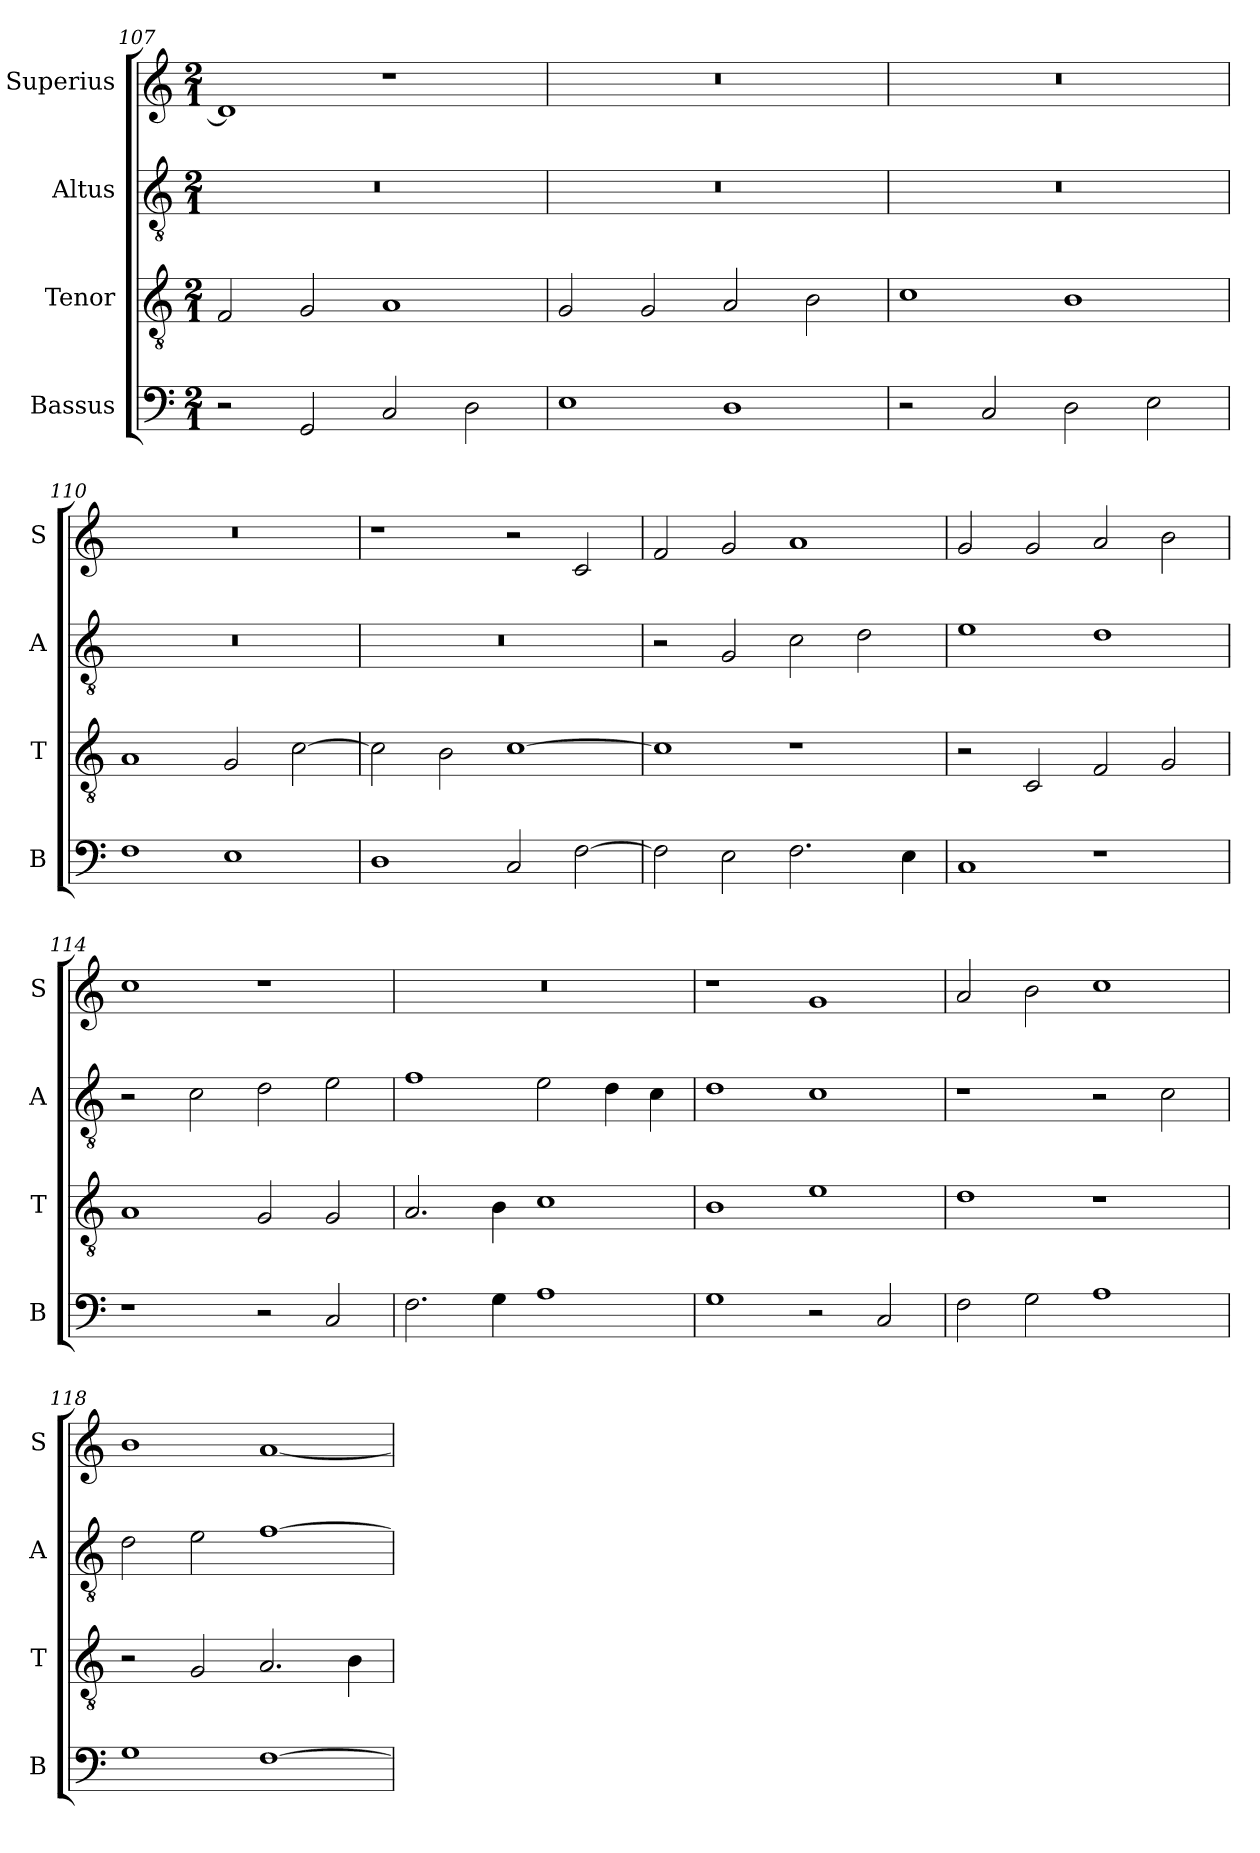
**kern	**kern	**kern	**kern
*part4	*part3	*part2	*part1
*staff4	*staff3	*staff2	*staff1
*I"Bassus	*I"Tenor	*I"Altus	*I"Superius
*I'B	*I'T	*I'A	*I'S
*clefF4	*clefGv2	*clefGv2	*clefG2
*k[]	*k[]	*k[]	*k[]
*C:	*C:	*C:	*C:
*M2/1	*M2/1	*M2/1	*M2/1
=107	=107	=107	=107
2r	2F	0r	1d]
2GG	2G	.	.
2C	1A	.	1r
2D	.	.	.
=108	=108	=108	=108
1E	2G	0r	0r
.	2G	.	.
1D	2A	.	.
.	2B	.	.
=109	=109	=109	=109
2r	1c	0r	0r
2C	.	.	.
2D	1B	.	.
2E	.	.	.
=110	=110	=110	=110
1F	1A	0r	0r
1E	2G	.	.
.	[2c	.	.
=111	=111	=111	=111
1D	2c]	0r	1r
.	2B	.	.
2C	[1c	.	2r
[2F	.	.	2c
=112	=112	=112	=112
2F]	1c]	2r	2f
2E	.	2G	2g
2.F	1r	2c	1a
.	.	2d	.
4E	.	.	.
=113	=113	=113	=113
1C	2r	1e	2g
.	2C	.	2g
1r	2F	1d	2a
.	2G	.	2b
=114	=114	=114	=114
1r	1A	2r	1cc
.	.	2c	.
2r	2G	2d	1r
2C	2G	2e	.
=115	=115	=115	=115
2.F	2.A	1f	0r
4G	4B	.	.
1A	1c	2e	.
.	.	4d	.
.	.	4c	.
=116	=116	=116	=116
1G	1B	1d	1r
2r	1e	1c	1g
2C	.	.	.
=117	=117	=117	=117
2F	1d	1r	2a
2G	.	.	2b
1A	1r	2r	1cc
.	.	2c	.
=118	=118	=118	=118
1G	2r	2d	1b
.	2G	2e	.
[1F	2.A	[1f	[1a
.	4B	.	.
=	=	=	=
*-	*-	*-	*-
